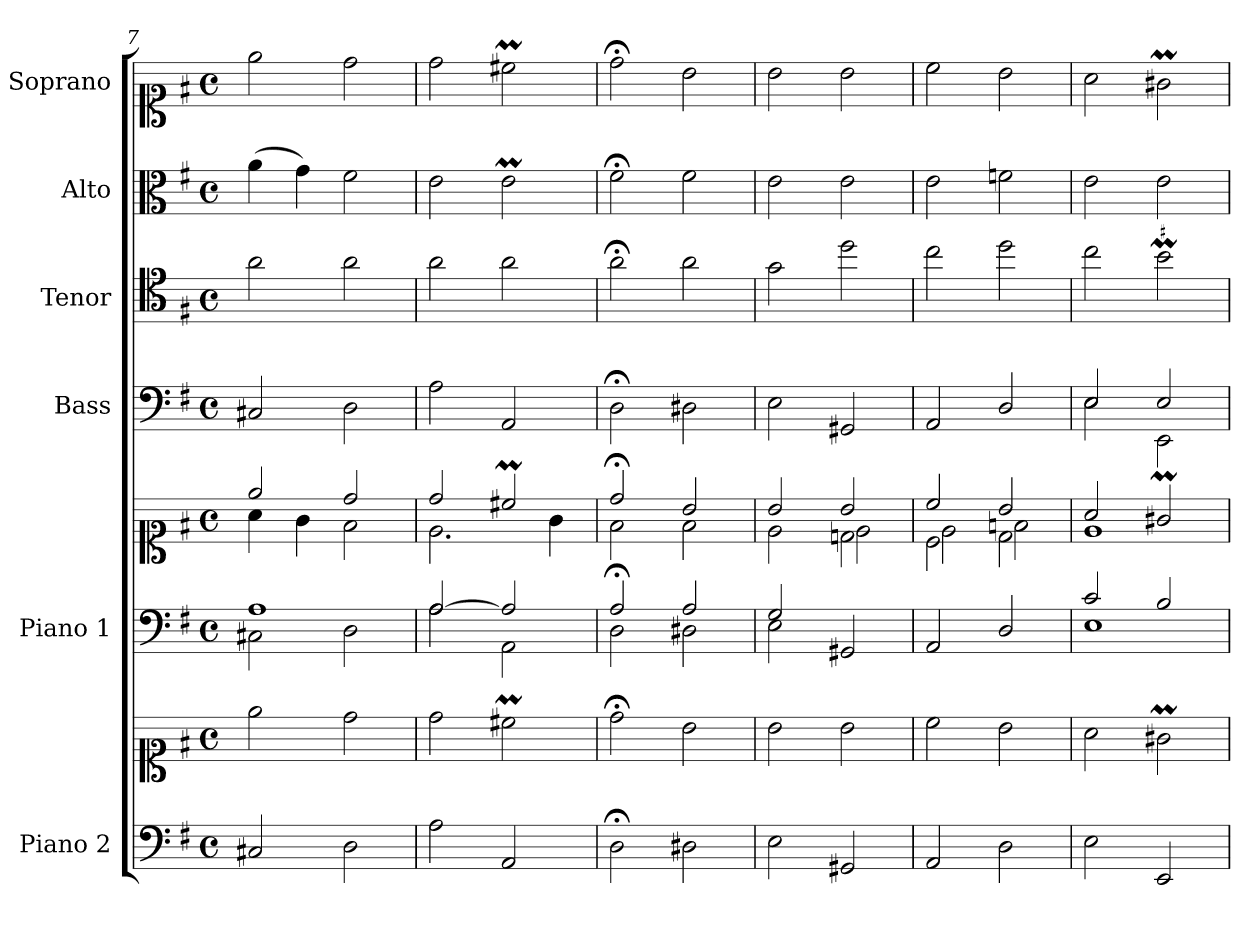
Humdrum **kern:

**kern	**kern	**kern	**kern	**kern	**kern	**kern	**kern
*part6	*part6	*part5	*part5	*part4	*part3	*part2	*part1
*staff8	*staff7	*staff6	*staff5	*staff4	*staff3	*staff2	*staff1
*I"Piano 2	*	*I"Piano 1	*	*I"Bass	*I"Tenor	*I"Alto	*I"Soprano
*I'Pno 2	*	*I'Pno 1	*	*I'B.	*I'T.	*I'A.	*I'S.
*clefF4	*clefC1	*clefF4	*clefC1	*clefF4	*clefC4	*clefC3	*clefC1
*	*	*	*	*	*ITrd7c12	*	*
*k[f#]	*k[f#]	*k[f#]	*k[f#]	*k[f#]	*k[f#]	*k[f#]	*k[f#]
*G:	*G:	*G:	*G:	*G:	*G:	*G:	*G:
*M4/4	*M4/4	*M4/4	*M4/4	*M4/4	*M4/4	*M4/4	*M4/4
*met(c)	*met(c)	*met(c)	*met(c)	*met(c)	*met(c)	*met(c)	*met(c)
=7	=7	=7	=7	=7	=7	=7	=7
*	*	*^	*^	*	*	*	*
2C#X/	2ee\	1A/	2C#X\	2ee/	4a\	2C#X/	2A\	(4a\	2ee\
.	.	.	.	.	4g\	.	.	4g\)	.
2D\	2dd\	.	2D\	2dd/	2f#\	2D\	2A\	2f#\	2dd\
=8	=8	=8	=8	=8	=8	=8	=8	=8	=8
2A\	2dd\	[>2A/	2A\	2dd/	2.e\	2A\	2A\	2e\	2dd\
2AA/	2cc#Xm\	2A/]	2AA\	2cc#Xm/	.	2AA/	2A\	2eM\	2cc#Xm\
.	.	.	.	.	4g\	.	.	.	.
=9	=9	=9	=9	=9	=9	=9	=9	=9	=9
2D;\	2dd;<\	2A;/	2D\	2dd;</	2f#\	2D;<\	2A;<\	2f#;<\	2dd;<\
2D#X\	2b\	2A/	2D#X\	2b/	2f#\	2D#X\	2A\	2f#\	2b\
!!LO:PB:g=z
=10	=10	=10	=10	=10	=10	=10	=10	=10	=10
*	*	*	*	*	*^	*	*	*	*
2E\	2b\	2G/	2E\	2b/	2ryy	2e\	2E\	2G\	2e\	2b\
2GG#X/	2b\	2ryy	2GG#X/	2b/	2dn\	2e\	2GG#X/	2d\	2e\	2b\
*	*	*v	*v	*	*	*	*	*	*	*
=11	=11	=11	=11	=11	=11	=11	=11	=11	=11
2AA/	2cc\	2AA/	2cc/	2c\	2e\	2AA/	2c\	2e\	2cc\
2D\	2b\	2D/	2b/	2d\	2fn\	2D/	2d\	2fn\	2b\
*	*	*	*	*v	*v	*	*	*	*
=12	=12	=12	=12	=12	=12	=12	=12	=12
*	*	*^	*	*	*^	*	*	*
2E\	2a\	2c/	1E\	2a/	1e\	2E/	2E\	2c\	2e\	2a\
2EE/	2g#Xm\	2B/	.	2g#Xm/	.	2E/	2EE\	2BM\	2e\	2g#Xm\
*	*	*v	*v	*	*	*v	*v	*	*	*
*	*	*	*v	*v	*	*	*	*
=	=	=	=	=	=	=	=
*-	*-	*-	*-	*-	*-	*-	*-
